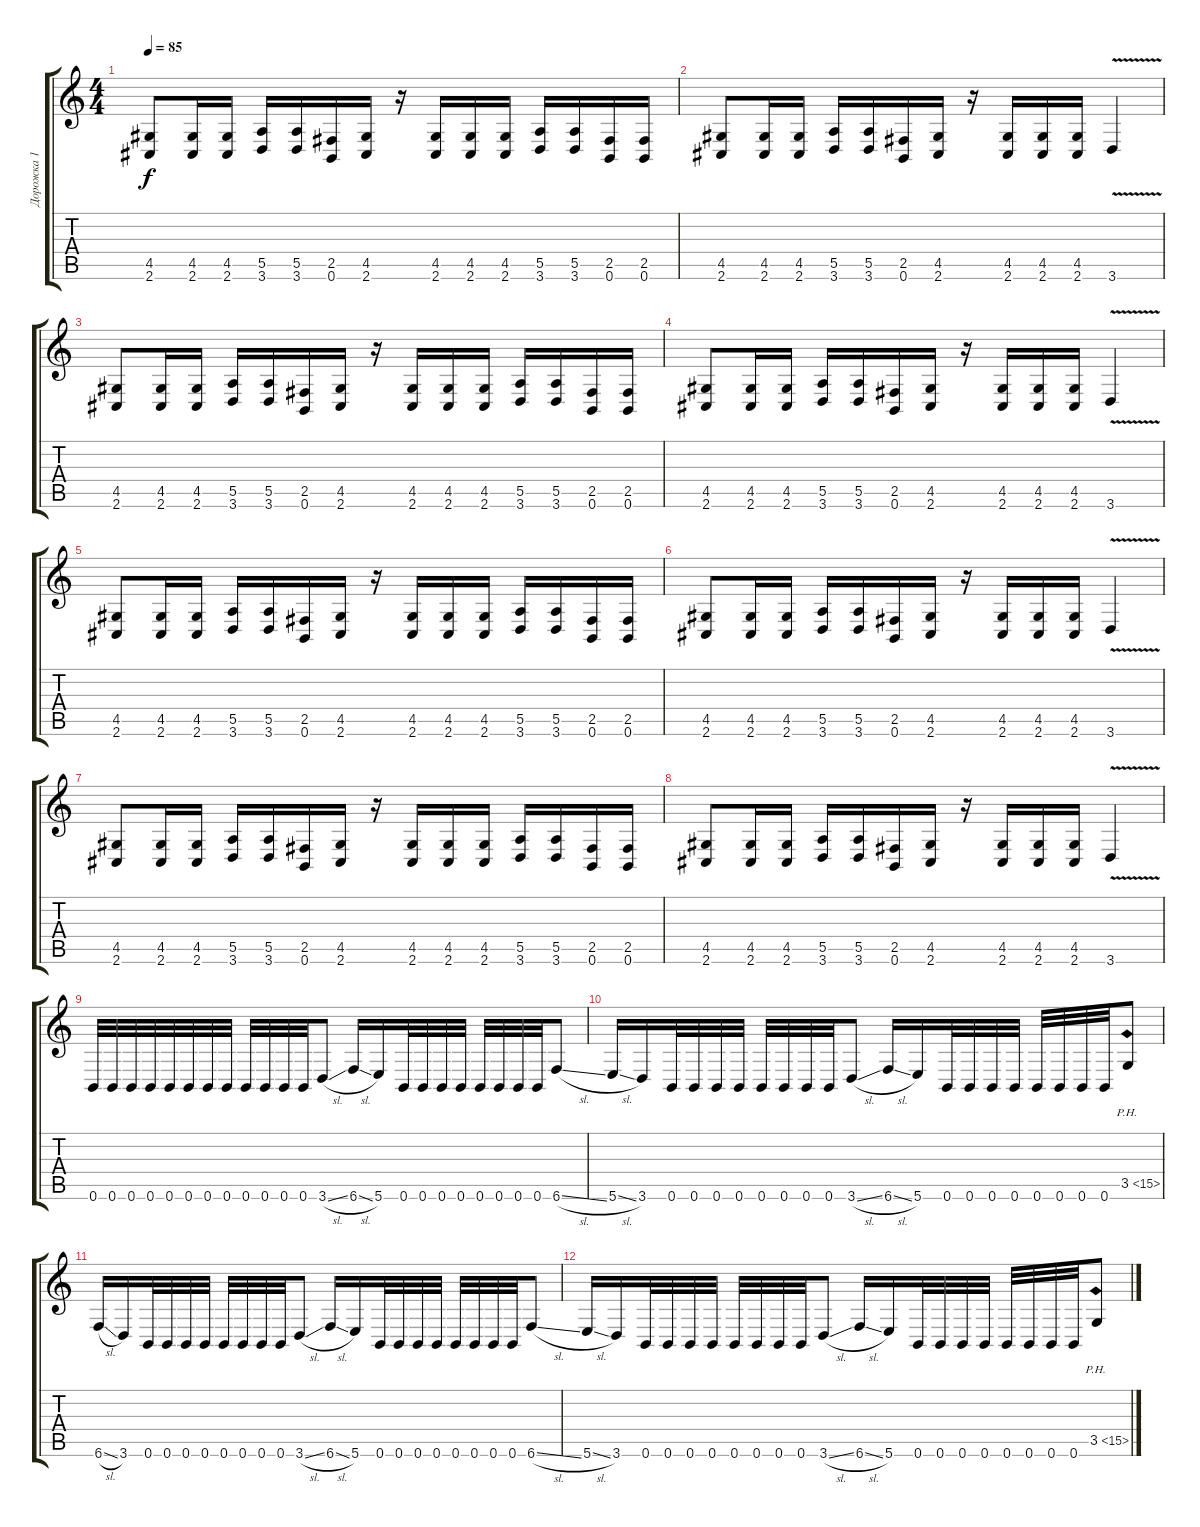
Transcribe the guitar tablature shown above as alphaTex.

\track ("Дорожка 1" "Дорожка 1") {instrument distortionguitar}
\staff {score tabs}
\tuning (B3 Gb3 D3 A2 E2 B1) {hide}
\ts (4 4)
\tempo 85
\clef g2
\ks c
(4.5 2.6).8{dy f} (4.5 2.6).16 (4.5 2.6).16 (5.5 3.6).16 (5.5 3.6).16 (2.5 0.6).16 (4.5 2.6).16 r.16 (4.5 2.6).16 (4.5 2.6).16 (4.5 2.6).16 (5.5 3.6).16 (5.5 3.6).16 (2.5 0.6).16 (2.5 0.6).16 |
(4.5 2.6).8 (4.5 2.6).16 (4.5 2.6).16 (5.5 3.6).16 (5.5 3.6).16 (2.5 0.6).16 (4.5 2.6).16 r.16 (4.5 2.6).16 (4.5 2.6).16 (4.5 2.6).16 3.6{v}.4 |
(4.5 2.6).8 (4.5 2.6).16 (4.5 2.6).16 (5.5 3.6).16 (5.5 3.6).16 (2.5 0.6).16 (4.5 2.6).16 r.16 (4.5 2.6).16 (4.5 2.6).16 (4.5 2.6).16 (5.5 3.6).16 (5.5 3.6).16 (2.5 0.6).16 (2.5 0.6).16 |
(4.5 2.6).8 (4.5 2.6).16 (4.5 2.6).16 (5.5 3.6).16 (5.5 3.6).16 (2.5 0.6).16 (4.5 2.6).16 r.16 (4.5 2.6).16 (4.5 2.6).16 (4.5 2.6).16 3.6{v}.4 |
(4.5 2.6).8 (4.5 2.6).16 (4.5 2.6).16 (5.5 3.6).16 (5.5 3.6).16 (2.5 0.6).16 (4.5 2.6).16 r.16 (4.5 2.6).16 (4.5 2.6).16 (4.5 2.6).16 (5.5 3.6).16 (5.5 3.6).16 (2.5 0.6).16 (2.5 0.6).16 |
(4.5 2.6).8 (4.5 2.6).16 (4.5 2.6).16 (5.5 3.6).16 (5.5 3.6).16 (2.5 0.6).16 (4.5 2.6).16 r.16 (4.5 2.6).16 (4.5 2.6).16 (4.5 2.6).16 3.6{v}.4 |
(4.5 2.6).8 (4.5 2.6).16 (4.5 2.6).16 (5.5 3.6).16 (5.5 3.6).16 (2.5 0.6).16 (4.5 2.6).16 r.16 (4.5 2.6).16 (4.5 2.6).16 (4.5 2.6).16 (5.5 3.6).16 (5.5 3.6).16 (2.5 0.6).16 (2.5 0.6).16 |
(4.5 2.6).8 (4.5 2.6).16 (4.5 2.6).16 (5.5 3.6).16 (5.5 3.6).16 (2.5 0.6).16 (4.5 2.6).16 r.16 (4.5 2.6).16 (4.5 2.6).16 (4.5 2.6).16 3.6{v}.4 |
0.6.32 0.6.32 0.6.32 0.6.32 0.6.32 0.6.32 0.6.32 0.6.32 0.6.32 0.6.32 0.6.32 0.6.32 3.6{sl}.8 6.6{sl}.16 5.6.16 0.6.32 0.6.32 0.6.32 0.6.32 0.6.32 0.6.32 0.6.32 0.6.32 6.6{sl}.8 |
5.6{sl}.16 3.6.16 0.6.32 0.6.32 0.6.32 0.6.32 0.6.32 0.6.32 0.6.32 0.6.32 3.6{sl}.8 6.6{sl}.16 5.6.16 0.6.32 0.6.32 0.6.32 0.6.32 0.6.32 0.6.32 0.6.32 0.6.32 3.5{ph 12}.8 |
6.6{sl}.16 3.6.16 0.6.32 0.6.32 0.6.32 0.6.32 0.6.32 0.6.32 0.6.32 0.6.32 3.6{sl}.8 6.6{sl}.16 5.6.16 0.6.32 0.6.32 0.6.32 0.6.32 0.6.32 0.6.32 0.6.32 0.6.32 6.6{sl}.8 |
5.6{sl}.16 3.6.16 0.6.32 0.6.32 0.6.32 0.6.32 0.6.32 0.6.32 0.6.32 0.6.32 3.6{sl}.8 6.6{sl}.16 5.6.16 0.6.32 0.6.32 0.6.32 0.6.32 0.6.32 0.6.32 0.6.32 0.6.32 3.5{ph 12}.8
